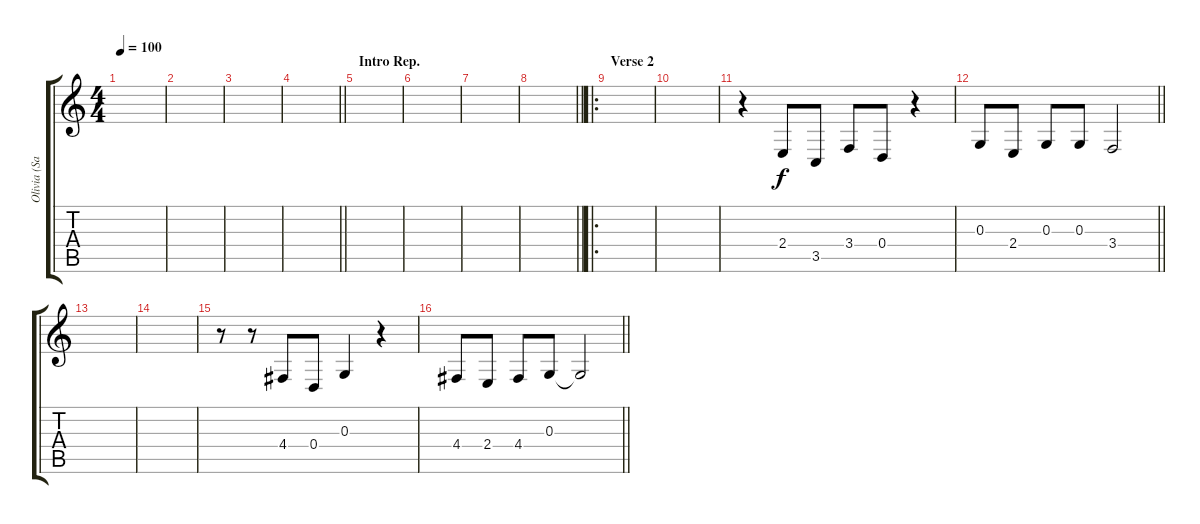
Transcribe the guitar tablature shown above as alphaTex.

\track ("Olivia (Sandy)" "Olivia (Sa") {instrument altosax}
\staff {score tabs}
\tuning (E4 B3 G3 D3 A2 E2) {hide}
\ts (4 4)
\tempo 100
\clef g2
\ks c
|
|
|
\barLineRight lightlight
|
\section ("" "Intro Rep.")
|
|
|
\barLineRight lightlight
|
\ro
\section ("" "Verse 2")
|
|
r.4 2.4.8 3.5.8 3.4.8 0.4.8 r.4 |
\barLineRight lightlight
0.3.8 2.4.8 0.3.8 0.3.8 3.4.2 |
|
|
r.8 r.8 4.4.8 0.4.8 0.3.4 r.4 |
\barLineRight lightlight
4.4.8 2.4.8 4.4.8 0.3.8 0.3{t}.2
